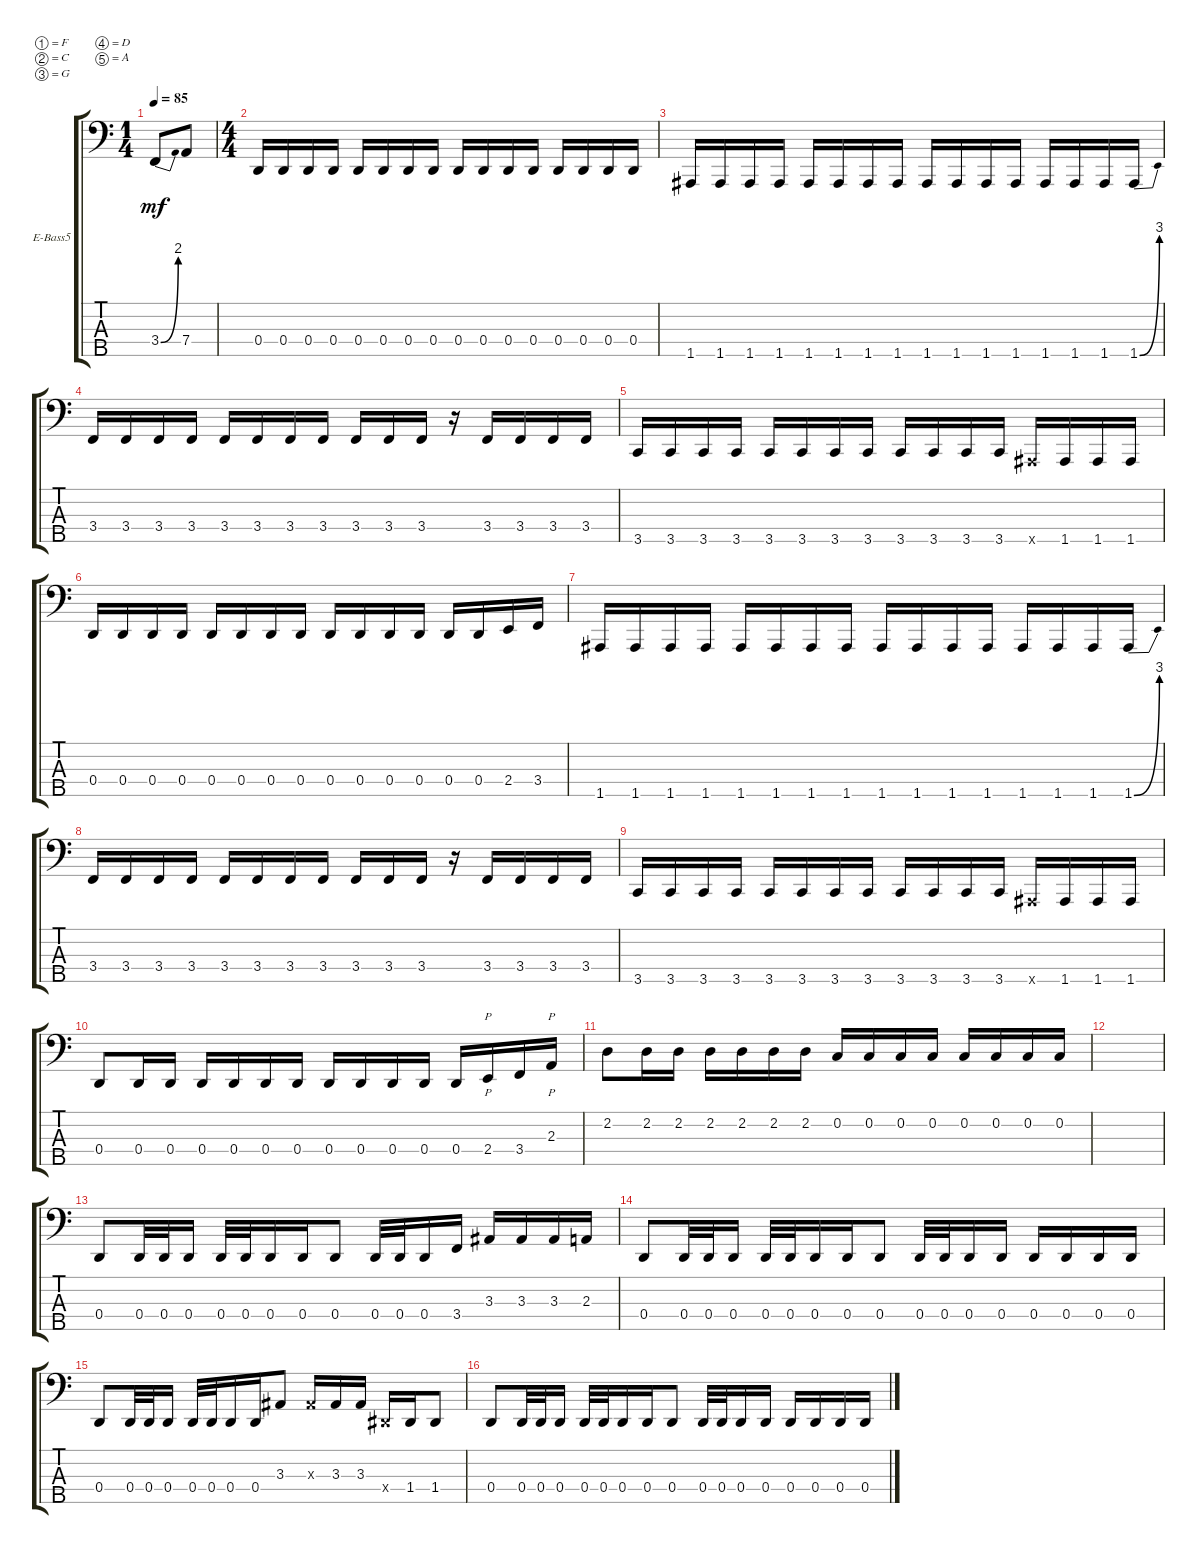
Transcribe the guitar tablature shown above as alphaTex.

\defaultSystemsLayout 4
\bracketExtendMode groupsimilarinstruments
\firstSystemTrackNameOrientation horizontal
\otherSystemsTrackNameOrientation horizontal
\track ("Electric Bass" "E-Bass5") {instrument electricbassfinger}
\staff {score tabs}
\tuning (F2 C2 G1 D1 A0)
\ts (1 4)
\tempo 85
\clef f4
\ks c
3.4{be (bend 44.4 0 60 8)}.8{dy mf instrument electricbassfinger} 7.4.8 |
\ts (4 4)
0.4.16 0.4.16 0.4.16 0.4.16 0.4.16 0.4.16 0.4.16 0.4.16 0.4.16 0.4.16 0.4.16 0.4.16 0.4.16 0.4.16 0.4.16 0.4.16 |
1.5.16 1.5.16 1.5.16 1.5.16 1.5.16 1.5.16 1.5.16 1.5.16 1.5.16 1.5.16 1.5.16 1.5.16 1.5.16 1.5.16 1.5.16 1.5{be (bend 28.799999999999997 0 60 12)}.16 |
3.4.16 3.4.16 3.4.16 3.4.16 3.4.16 3.4.16 3.4.16 3.4.16 3.4.16 3.4.16 3.4.16 r.16 3.4.16 3.4.16 3.4.16 3.4.16 |
3.5.16 3.5.16 3.5.16 3.5.16 3.5.16 3.5.16 3.5.16 3.5.16 3.5.16 3.5.16 3.5.16 3.5.16 1.5{x}.16 1.5.16 1.5.16 1.5.16 |
0.4.16 0.4.16 0.4.16 0.4.16 0.4.16 0.4.16 0.4.16 0.4.16 0.4.16 0.4.16 0.4.16 0.4.16 0.4.16 0.4.16 2.4.16 3.4.16 |
1.5.16 1.5.16 1.5.16 1.5.16 1.5.16 1.5.16 1.5.16 1.5.16 1.5.16 1.5.16 1.5.16 1.5.16 1.5.16 1.5.16 1.5.16 1.5{be (bend 28.799999999999997 0 60 12)}.16 |
3.4.16 3.4.16 3.4.16 3.4.16 3.4.16 3.4.16 3.4.16 3.4.16 3.4.16 3.4.16 3.4.16 r.16 3.4.16 3.4.16 3.4.16 3.4.16 |
3.5.16 3.5.16 3.5.16 3.5.16 3.5.16 3.5.16 3.5.16 3.5.16 3.5.16 3.5.16 3.5.16 3.5.16 1.5{x}.16 1.5.16 1.5.16 1.5.16 |
0.4.8 0.4.16 0.4.16 0.4.16 0.4.16 0.4.16 0.4.16 0.4.16 0.4.16 0.4.16 0.4.16 0.4.16 2.4.16{p} 3.4.16 2.3.16{p} |
2.2.8 2.2.16 2.2.16 2.2.16 2.2.16 2.2.16 2.2.16 0.2.16 0.2.16 0.2.16 0.2.16 0.2.16 0.2.16 0.2.16 0.2.16 |
|
0.4.8 0.4.32 0.4.32 0.4.16 0.4.32 0.4.32 0.4.16 0.4.16 0.4.8 0.4.32 0.4.32 0.4.16 3.4.16 3.3.16 3.3.16 3.3.16 2.3.16 |
0.4.8 0.4.32 0.4.32 0.4.16 0.4.32 0.4.32 0.4.16 0.4.16 0.4.8 0.4.32 0.4.32 0.4.16 0.4.16 0.4.16 0.4.16 0.4.16 0.4.16 |
0.4.8 0.4.32 0.4.32 0.4.16 0.4.32 0.4.32 0.4.16 0.4.16 3.3.8 3.3{x}.16 3.3.16 3.3.16 1.4{x}.16 1.4.16 1.4.8 |
0.4.8 0.4.32 0.4.32 0.4.16 0.4.32 0.4.32 0.4.16 0.4.16 0.4.8 0.4.32 0.4.32 0.4.16 0.4.16 0.4.16 0.4.16 0.4.16 0.4.16
